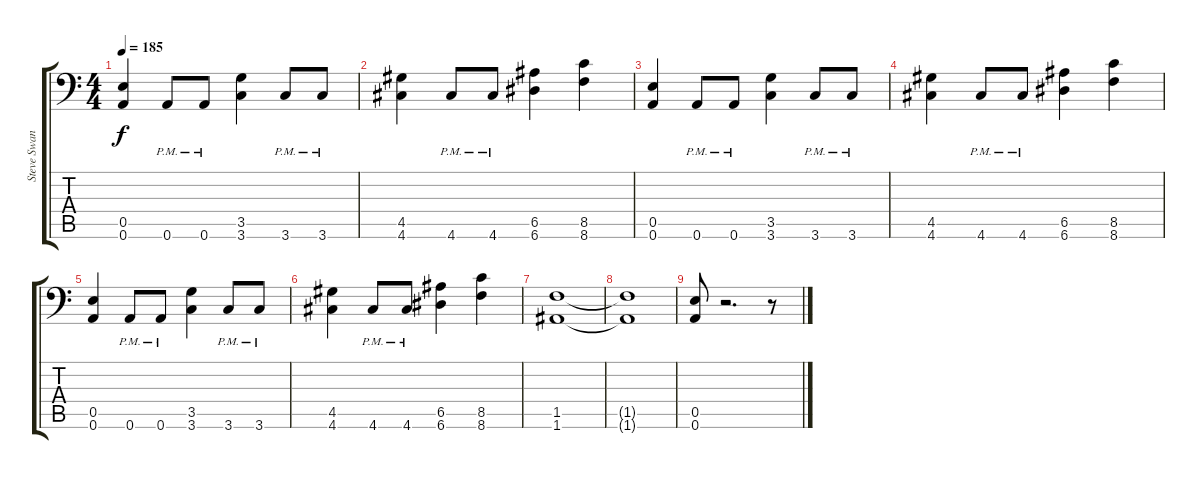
\track ("Steve Swanson (Guitar)" "Steve Swan") {instrument distortionguitar}
\staff {score tabs}
\tuning (B3 Gb3 D3 A2 E2 A1) {hide}
\ts (4 4)
\tempo 185
\clef f4
\ks c
(0.5 0.6).4{dy f} 0.6{pm}.8 0.6{pm}.8 (3.5 3.6).4 3.6{pm}.8 3.6{pm}.8 |
(4.5 4.6).4 4.6{pm}.8 4.6{pm}.8 (6.5 6.6).4 (8.5 8.6).4 |
(0.5 0.6).4 0.6{pm}.8 0.6{pm}.8 (3.5 3.6).4 3.6{pm}.8 3.6{pm}.8 |
(4.5 4.6).4 4.6{pm}.8 4.6{pm}.8 (6.5 6.6).4 (8.5 8.6).4 |
(0.5 0.6).4 0.6{pm}.8 0.6{pm}.8 (3.5 3.6).4 3.6{pm}.8 3.6{pm}.8 |
(4.5 4.6).4 4.6{pm}.8 4.6{pm}.8 (6.5 6.6).4 (8.5 8.6).4 |
(1.5 1.6).1 |
(1.5{t} 1.6{t}).1 |
(0.5 0.6).8 r.2{d} r.8
